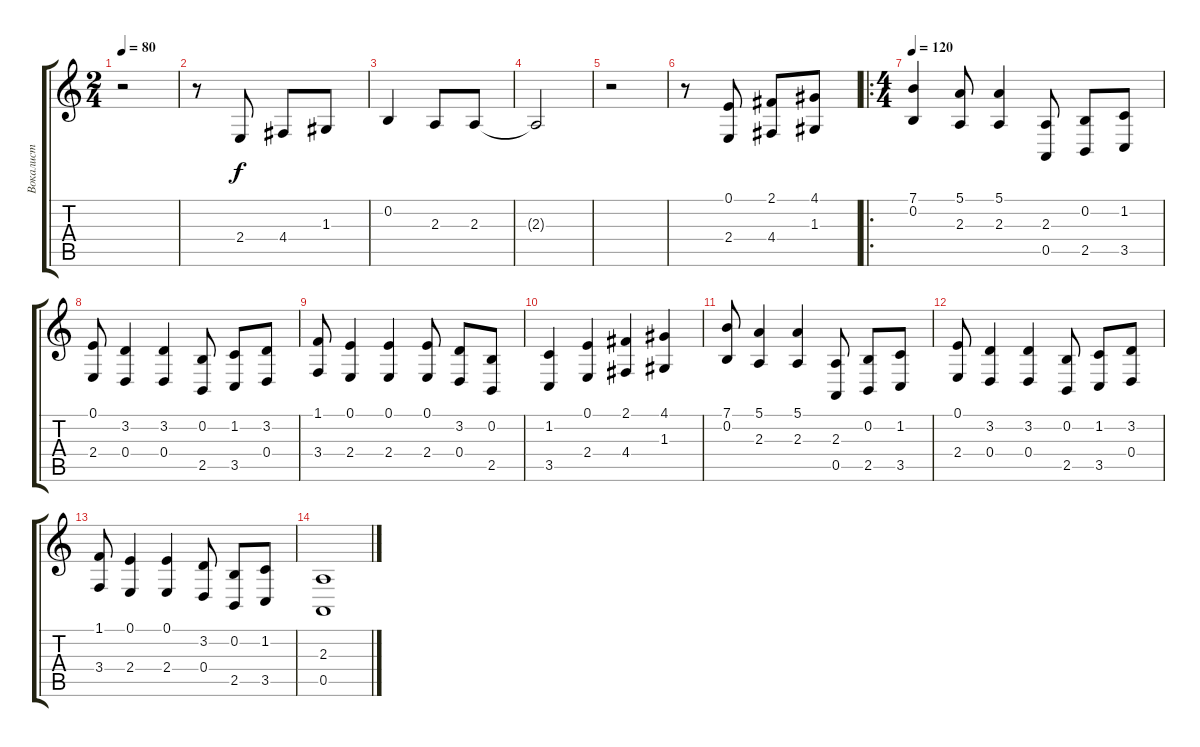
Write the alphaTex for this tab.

\track ("Вокалист" "Вокалист") {instrument recorder}
\staff {score tabs}
\tuning (E4 B3 G3 D3 A2 E2) {hide}
\ts (2 4)
\tempo 80
\clef g2
\ks c
r.2{dy f} |
r.8 2.4.8 4.4.8 1.3.8 |
0.2.4 2.3.8 2.3.8 |
2.3{t}.2 |
r.2 |
r.8 (0.1 2.4).8 (2.1 4.4).8 (4.1 1.3).8 |
\ro
\ts (4 4)
\tempo 120
(7.1 0.2).4 (5.1 2.3).8 (5.1 2.3).4 (2.3 0.5).8 (0.2 2.5).8 (1.2 3.5).8 |
(0.1 2.4).8 (3.2 0.4).4 (3.2 0.4).4 (0.2 2.5).8 (1.2 3.5).8 (3.2 0.4).8 |
(1.1 3.4).8 (0.1 2.4).4 (0.1 2.4).4 (0.1 2.4).8 (3.2 0.4).8 (0.2 2.5).8 |
(1.2 3.5).4 (0.1 2.4).4 (2.1 4.4).4 (4.1 1.3).4 |
(7.1 0.2).8 (5.1 2.3).4 (5.1 2.3).4 (2.3 0.5).8 (0.2 2.5).8 (1.2 3.5).8 |
(0.1 2.4).8 (3.2 0.4).4 (3.2 0.4).4 (0.2 2.5).8 (1.2 3.5).8 (3.2 0.4).8 |
(1.1 3.4).8 (0.1 2.4).4 (0.1 2.4).4 (3.2 0.4).8 (0.2 2.5).8 (1.2 3.5).8 |
(2.3 0.5).1
